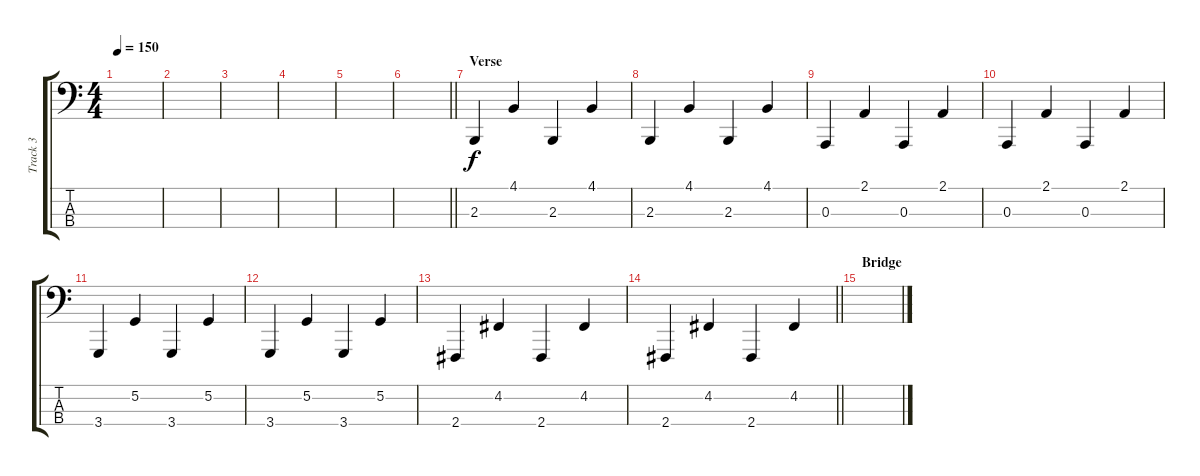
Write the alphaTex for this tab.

\track ("Track 3" "Track 3") {instrument lead2sawtooth}
\staff {score tabs}
\tuning (G2 D2 A1 E1) {hide}
\ts (4 4)
\tempo 150
\clef f4
\ks c
|
|
|
|
|
\barLineRight lightlight
|
\section ("" "Verse")
2.3.4 4.1.4 2.3.4 4.1.4 |
2.3.4 4.1.4 2.3.4 4.1.4 |
0.3.4 2.1.4 0.3.4 2.1.4 |
0.3.4 2.1.4 0.3.4 2.1.4 |
3.4.4 5.2.4 3.4.4 5.2.4 |
3.4.4 5.2.4 3.4.4 5.2.4 |
2.4.4 4.2.4 2.4.4 4.2.4 |
\barLineRight lightlight
2.4.4 4.2.4 2.4.4 4.2.4 |
\section ("" "Bridge")
